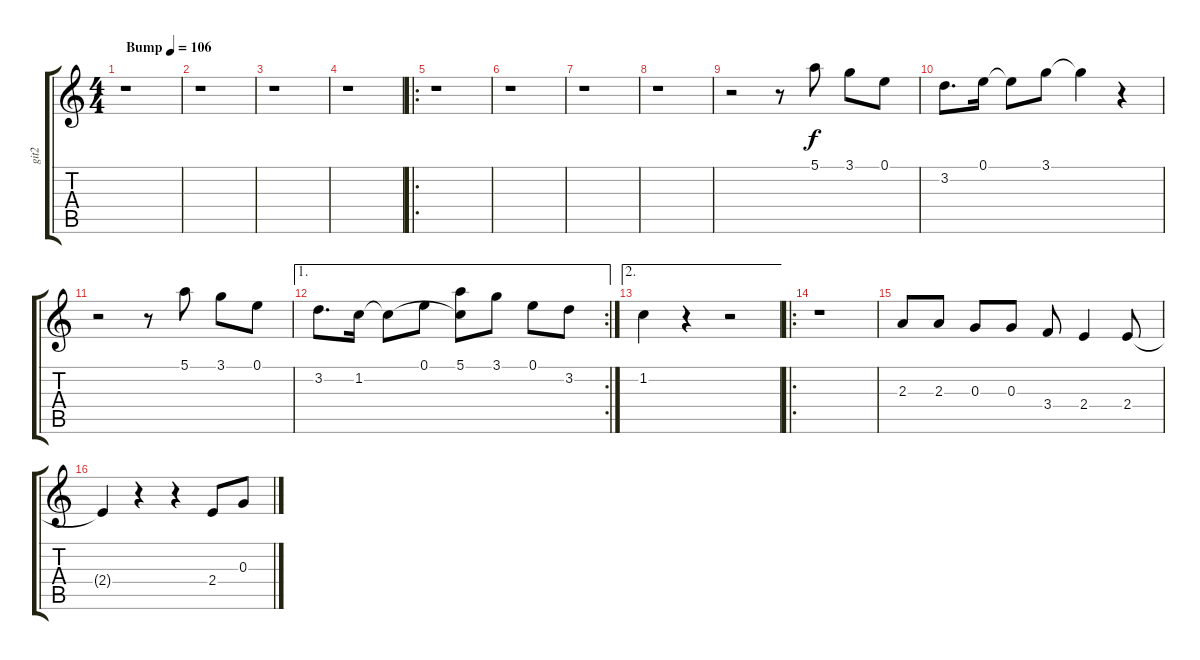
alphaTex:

\track ("git2" "git2") {instrument acousticguitarsteel}
\staff {score tabs}
\tuning (E4 B3 G3 D3 A2 E2) {hide}
\ts (4 4)
\tempo (106 "Bump")
\clef g2
\ks c
r.1{dy f instrument acousticguitarsteel} |
r.1 |
r.1 |
r.1 |
\ro
r.1 |
r.1 |
r.1 |
r.1 |
r.2 r.8 5.1.8 3.1.8 0.1.8 |
3.2.8{d} 0.1.16 0.1{t}.8 3.1.8 3.1{t}.4 r.4 |
r.2 r.8 5.1.8 3.1.8 0.1.8 |
\ae 1
\rc 2
3.2.8{d} 1.2.16 1.2{t}.8 0.1.8 (5.1 1.2{t}).8 3.1.8 0.1.8 3.2.8 |
\ae 2
1.2.4 r.4 r.2 |
\ro
r.1 |
2.3.8 2.3.8 0.3.8 0.3.8 3.4.8 2.4.4 2.4.8 |
2.4{t}.4 r.4 r.4 2.4.8 0.3.8
